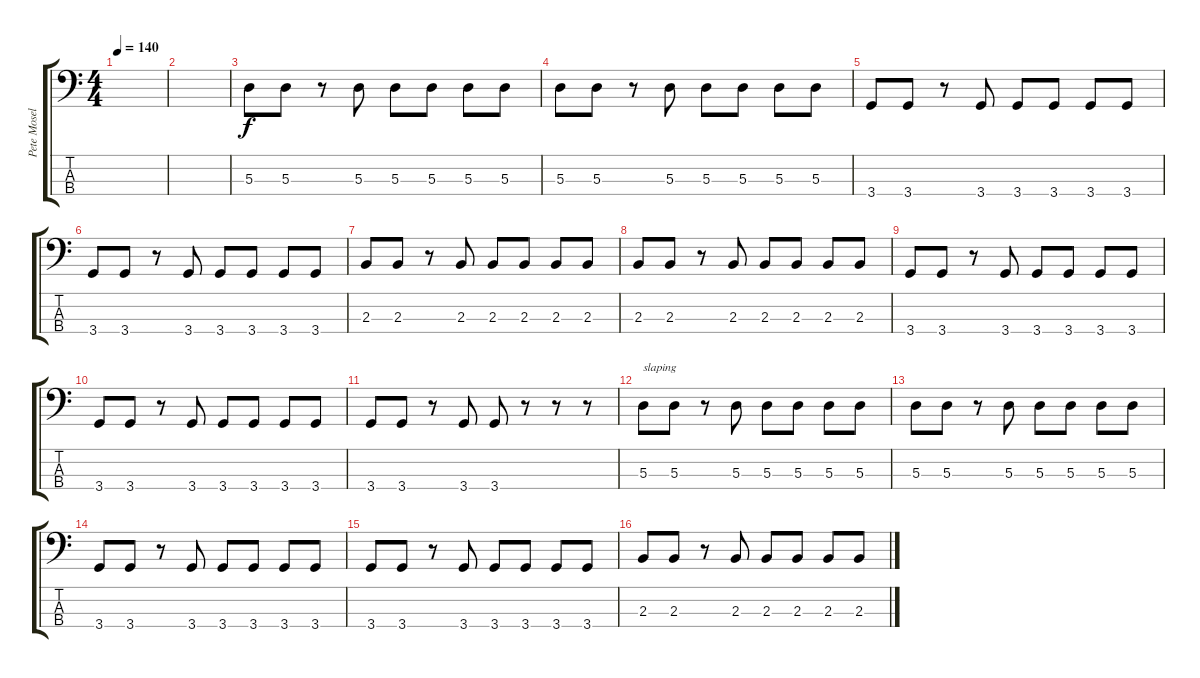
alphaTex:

\track ("Pete Mosely Bass" "Pete Mosel") {instrument electricbassfinger}
\staff {score tabs}
\tuning (G2 D2 A1 E1) {hide}
\ts (4 4)
\tempo 140
\clef f4
\ks c
|
|
5.3.8 5.3.8 r.8 5.3.8 5.3.8 5.3.8 5.3.8 5.3.8 |
5.3.8 5.3.8 r.8 5.3.8 5.3.8 5.3.8 5.3.8 5.3.8 |
3.4.8 3.4.8 r.8 3.4.8 3.4.8 3.4.8 3.4.8 3.4.8 |
3.4.8 3.4.8 r.8 3.4.8 3.4.8 3.4.8 3.4.8 3.4.8 |
2.3.8 2.3.8 r.8 2.3.8 2.3.8 2.3.8 2.3.8 2.3.8 |
2.3.8 2.3.8 r.8 2.3.8 2.3.8 2.3.8 2.3.8 2.3.8 |
3.4.8 3.4.8 r.8 3.4.8 3.4.8 3.4.8 3.4.8 3.4.8 |
3.4.8 3.4.8 r.8 3.4.8 3.4.8 3.4.8 3.4.8 3.4.8 |
3.4.8 3.4.8 r.8 3.4.8 3.4.8 r.8 r.8 r.8 |
5.3.8{txt "slaping"} 5.3.8 r.8 5.3.8 5.3.8 5.3.8 5.3.8 5.3.8 |
5.3.8 5.3.8 r.8 5.3.8 5.3.8 5.3.8 5.3.8 5.3.8 |
3.4.8 3.4.8 r.8 3.4.8 3.4.8 3.4.8 3.4.8 3.4.8 |
3.4.8 3.4.8 r.8 3.4.8 3.4.8 3.4.8 3.4.8 3.4.8 |
2.3.8 2.3.8 r.8 2.3.8 2.3.8 2.3.8 2.3.8 2.3.8
